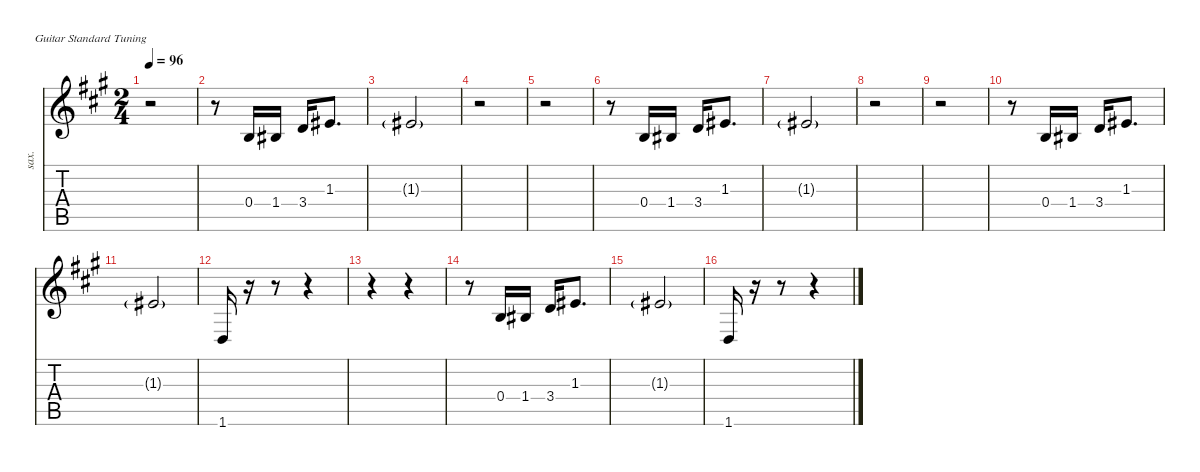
\defaultSystemsLayout 4
\hideDynamics
\bracketExtendMode nobrackets
\otherSystemsTrackNameOrientation horizontal
\track ("Sax" "sax.") {instrument altosax}
\staff {score tabs}
\tuning (E4 B3 G3 D3 A2 E2)
\displaytranspose 9
\ts (2 4)
\tempo 96
\clef g2
\ks a
r.2{dy fff} |
r.8 0.4{acc forcenatural}.16{dy f} 1.4{acc #}.16 3.4{acc forcenatural}.16 1.3{acc #}.8{d} |
1.3{g acc #}.2{dy fff} |
r.2 |
r.2 |
r.8 0.4{acc forcenatural}.16{dy f} 1.4{acc #}.16 3.4{acc forcenatural}.16 1.3{acc #}.8{d} |
1.3{g acc #}.2{dy fff} |
r.2 |
r.2 |
r.8 0.4{acc forcenatural}.16{dy f} 1.4{acc #}.16 3.4{acc forcenatural}.16 1.3{acc #}.8{d} |
1.3{g acc #}.2{dy fff} |
1.6{acc forcenatural}.16{dy f} r.16 r.8 r.4 |
r.4 r.4 |
r.8 0.4{acc forcenatural}.16 1.4{acc #}.16 3.4{acc forcenatural}.16 1.3{acc #}.8{d} |
1.3{g acc #}.2{dy fff} |
1.6{acc forcenatural}.16{dy f} r.16 r.8 r.4
